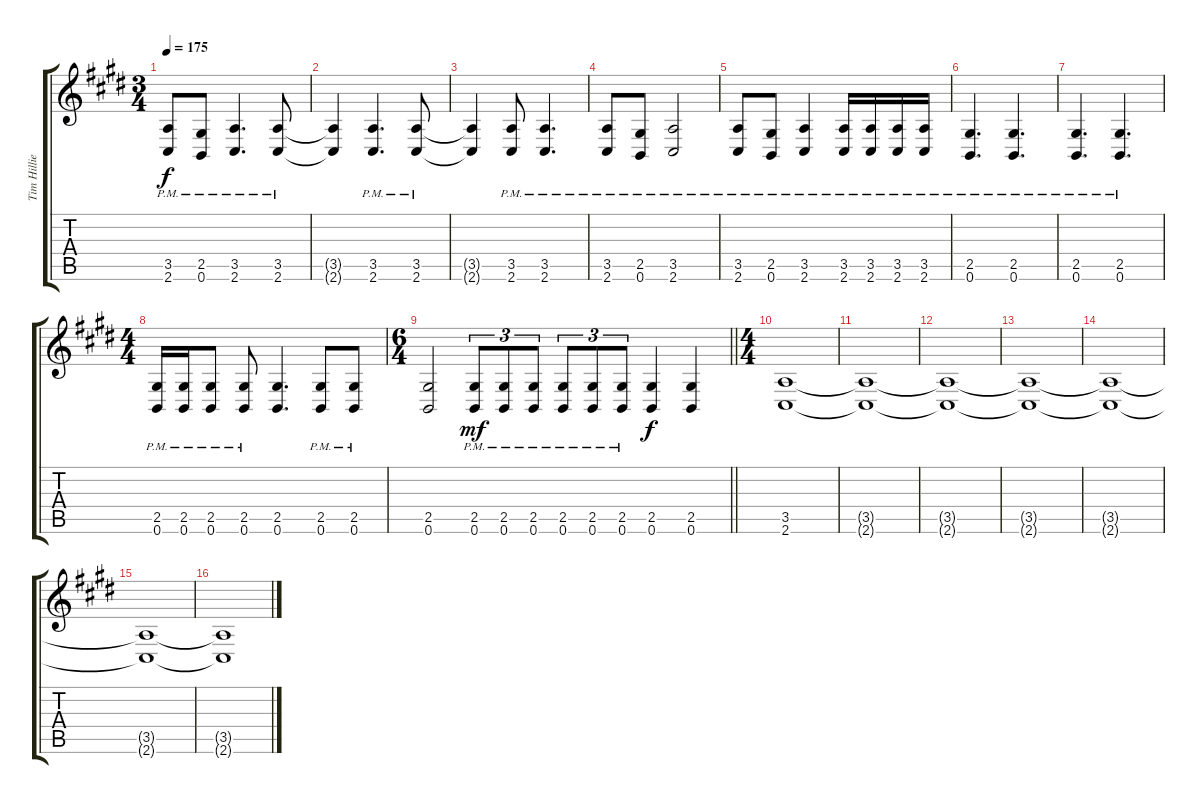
\track ("Tim Hillier-Brook" "Tim Hillie") {instrument distortionguitar}
\staff {score tabs}
\tuning (Db4 Ab3 E3 B2 Gb2 B1) {hide}
\ts (3 4)
\tempo 175
\clef g2
\ks e
(3.5{pm} 2.6{pm}).8{dy f} (2.5{pm} 0.6{pm}).8 (3.5{pm} 2.6{pm}).4{d} (3.5{pm} 2.6{pm}).8 |
(3.5{t} 2.6{t}).4 (3.5{pm} 2.6{pm}).4{d} (3.5{pm} 2.6{pm}).8 |
(3.5{t} 2.6{t}).4 (3.5{pm} 2.6{pm}).8 (3.5{pm} 2.6{pm}).4{d} |
(3.5{pm} 2.6{pm}).8 (2.5{pm} 0.6{pm}).8 (3.5{pm} 2.6{pm}).2 |
(3.5{pm} 2.6{pm}).8 (2.5{pm} 0.6{pm}).8 (3.5{pm} 2.6{pm}).4 (3.5{pm} 2.6{pm}).16 (3.5{pm} 2.6{pm}).16 (3.5{pm} 2.6{pm}).16 (3.5{pm} 2.6{pm}).16 |
(2.5{pm} 0.6{pm}).4{d} (2.5{pm} 0.6{pm}).4{d} |
(2.5{pm} 0.6{pm}).4{d} (2.5{pm} 0.6{pm}).4{d} |
\ts (4 4)
(2.5{pm} 0.6{pm}).16 (2.5{pm} 0.6{pm}).16 (2.5{pm} 0.6{pm}).8 (2.5{pm} 0.6{pm}).8 (2.5 0.6).4{d} (2.5{pm} 0.6{pm}).8 (2.5{pm} 0.6{pm}).8 |
\ts (6 4)
\barLineRight lightlight
(2.5 0.6).2 (2.5{pm} 0.6{pm}).8{tu (3 2) dy mf} (2.5{pm} 0.6{pm}).8{tu (3 2)} (2.5{pm} 0.6{pm}).8{tu (3 2)} (2.5{pm} 0.6{pm}).8{tu (3 2)} (2.5{pm} 0.6{pm}).8{tu (3 2)} (2.5{pm} 0.6{pm}).8{tu (3 2)} (2.5 0.6).4{dy f} (2.5 0.6).4 |
\ts (4 4)
(3.5 2.6).1 |
(3.5{t} 2.6{t}).1 |
(3.5{t} 2.6{t}).1{volume 4} |
(3.5{t} 2.6{t}).1 |
(3.5{t} 2.6{t}).1 |
(3.5{t} 2.6{t}).1 |
(3.5{t} 2.6{t}).1
